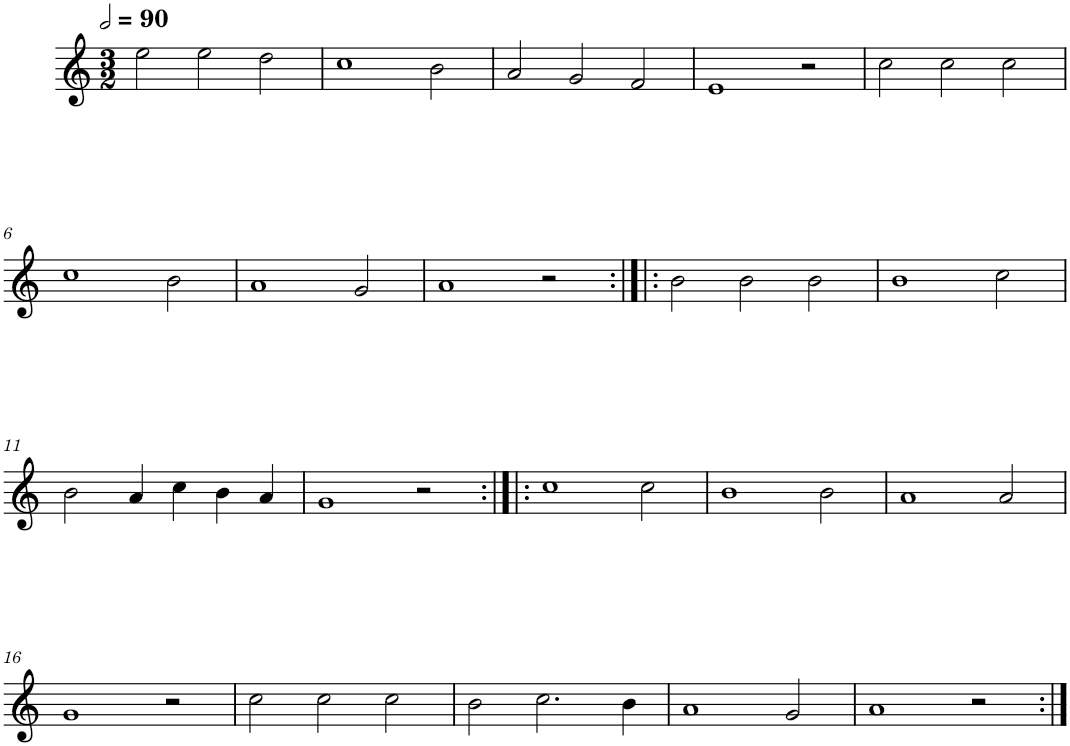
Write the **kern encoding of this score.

**kern
*part1
*staff1
*I"Quatre parties
*clefG2
*k[]
*M3/2
*MM180
=1
2ee\
2ee\
2dd\
=2
1cc
2b\
=3
2a/
2g/
2f/
=4
1e
2r
=5
2cc\
2cc\
2cc\
!!LO:LB:g=z
=6
1cc
2b\
=7
1a
2g/
=8
1a
2r
=9:|!|:
2b\
2b\
2b\
=10
1b
2cc\
!!LO:LB:g=z
=11
2b\
4a/
4cc\
4b\
4a/
=12
1g
2r
=13:|!|:
1cc
2cc\
=14
1b
2b\
=15
1a
2a/
!!LO:LB:g=z
=16
1g
2r
=17
2cc\
2cc\
2cc\
=18
2b\
2.cc\
4b\
=19
1a
2g/
=20
1a
2r
=:|!
*-
